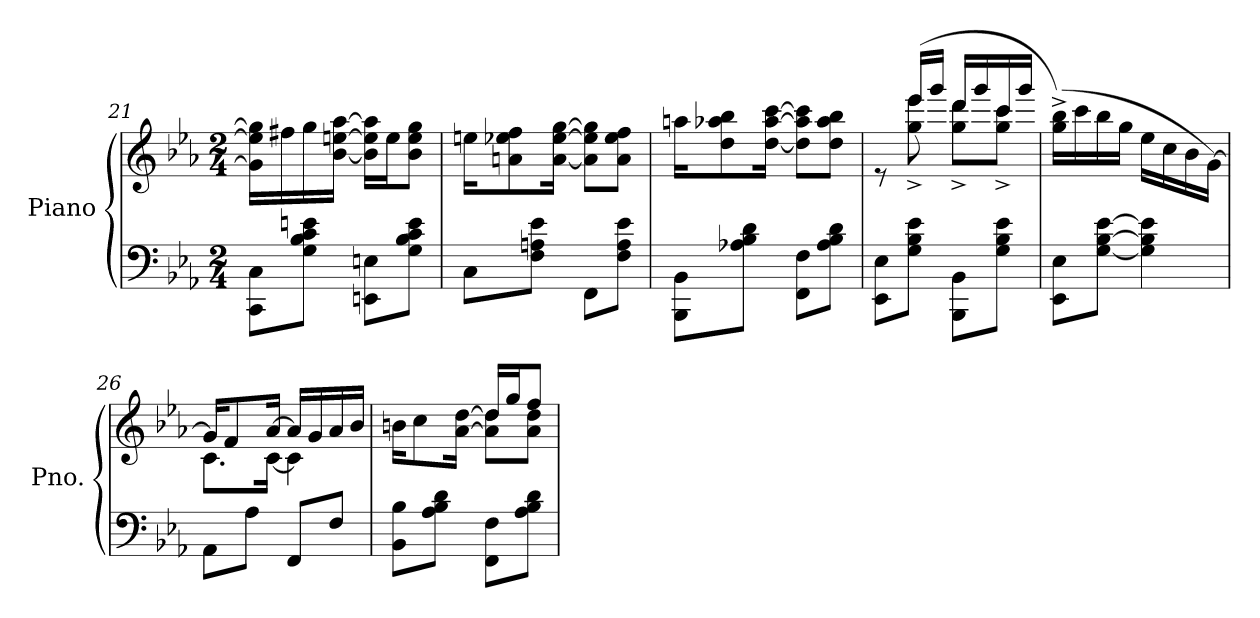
**kern	**kern
*part1	*part1
*staff2	*staff1
*I"Piano	*
*I'Pno.	*
*clefF4	*clefG2
*k[b-e-a-]	*k[b-e-a-]
*M2/4	*M2/4
=21	=21
8CC\ 8C\L	16g\] 16ee-\] 16gg\]LL
.	16ff#X\
8G\ 8B-\ 8c\ 8en\J	16gg\
.	[16b-\ [16een\ [16aa-\JJ
8EEn\ 8En\L	16b-\] 16ee\] 16aa-\]LL
.	16ee\J
8G\ 8B-\ 8c\ 8e\J	8b-\ 8ee\ 8gg\J
=22	=22
8C\L	16een\KL
.	8an\ 8ee-X\ 8ff\
8F\ 8An\ 8e-\J	.
.	[16a\ [16ee-\ [16gg\Jk
8FF\L	8a\] 8ee-\] 8gg\]L
8F\ 8A\ 8e-\J	8a\ 8ee-\ 8ff\J
=23	=23
8BBB-\ 8BB-\L	16aan\KL
.	8dd\ 8aa-X\ 8bb-\
8A-X\ 8B-\ 8d\J	.
.	[16dd\ [16aa-\ [16ccc\Jk
8FF\ 8F\L	8dd\] 8aa-\] 8ccc\]L
8A-\ 8B-\ 8d\J	8dd\ 8aa-\ 8bb-\J
=24	=24
*	*^
8EE-\ 8E-\L	8re	8ryy
8G\ 8B-\ 8e-\J	(>16eee-/LL	8gg\^ 8eee-\^
.	16ggg/JJ	.
8BBB-\ 8BB-\L	16ddd/LL	8gg\^ 8ddd\^L
.	16ggg/	.
8G\ 8B-\ 8e-\J	16ccc/	8gg\^ 8ccc\^J
.	16ggg/JJ	.
*	*v	*v
=25	=25
8EE-\ 8E-\L	(>16gg\^ 16bb-\^LL)
.	16ccc\
[8G\ [8B-\ [8e-\J	16bb-\
.	16gg\JJ
4G\] 4B-\] 4e-\]	16ee-\LL
.	16cc\
.	16b-\
.	[16g\JJ)
!!LO:LB:g=z
=26	=26
*	*^
8AA-\L	16g/KL]	8.c\L
.	8f/	.
8A-\J	.	.
.	[16a-/Jk	[16c\Jk
8FF/L	16a-/LL]	4c\]
.	16g/	.
8F/J	16a-/	.
.	16b-/JJ	.
=27	=27	=27
8BB-\ 8B-\L	16bn\KL	4ryy
.	8cc\	.
8A-\ 8B-\ 8d\J	.	.
.	[16a-\ [16dd\Jk	.
8FF\ 8F\L	16dd/LL	8a-\] 8dd\]L
.	16gg/J	.
8A-\ 8B-\ 8d\J	8ff/J	8a-\ 8dd\J
*	*v	*v
=	=
*-	*-
